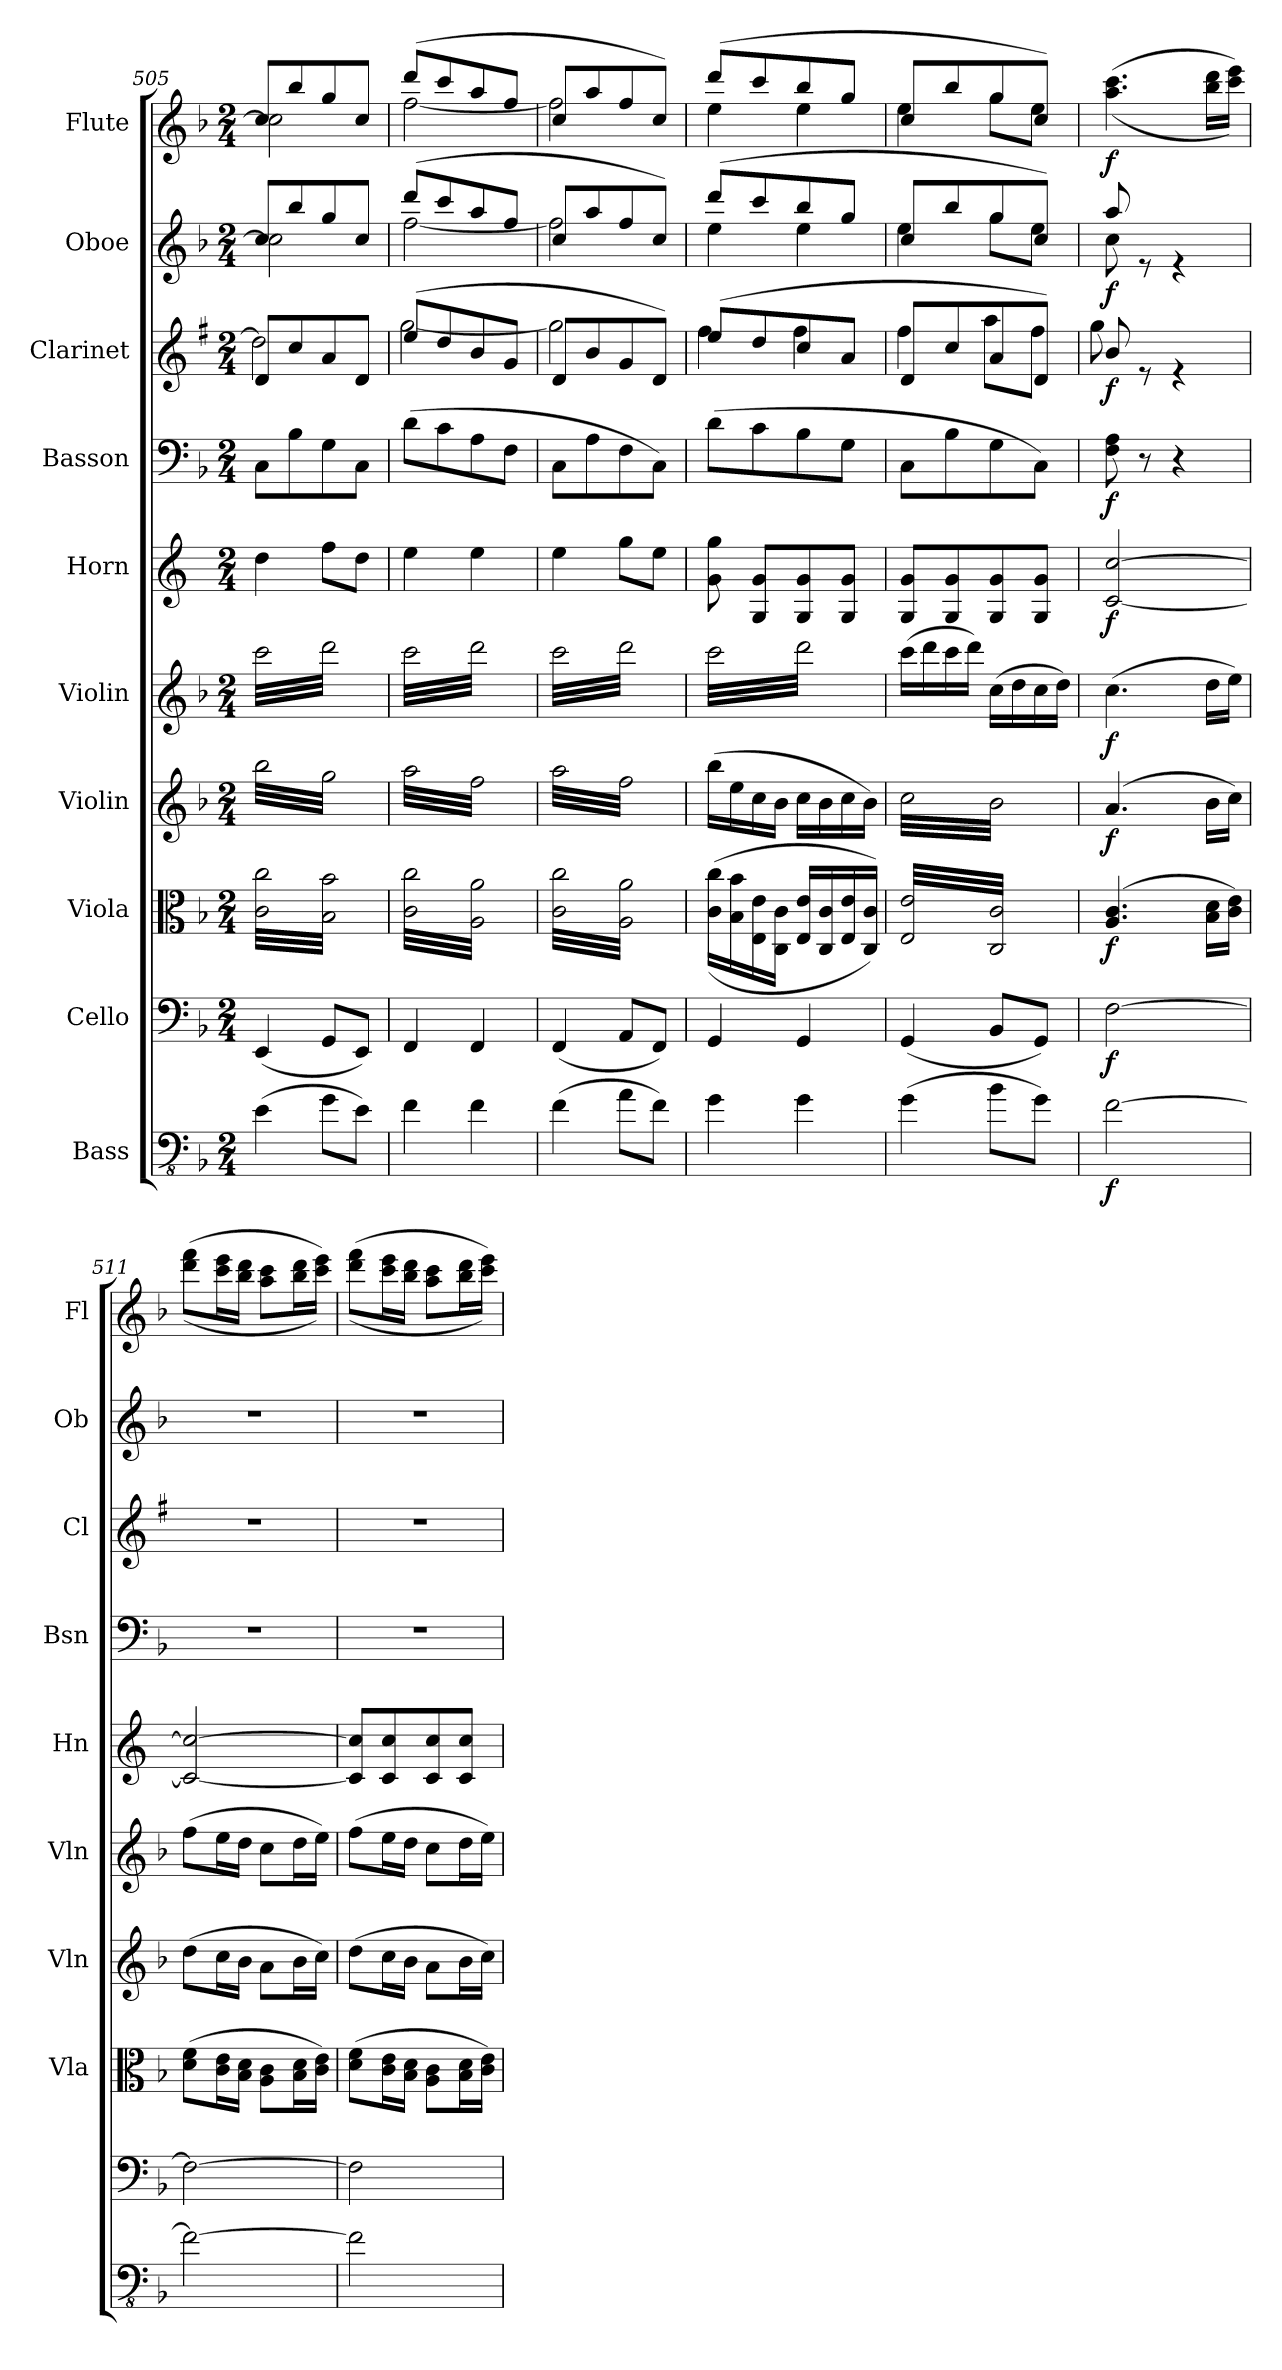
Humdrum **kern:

**kern	**dynam	**kern	**dynam	**kern	**dynam	**kern	**dynam	**kern	**dynam	**kern	**dynam	**kern	**dynam	**kern	**dynam	**kern	**dynam	**kern	**dynam
*part10	*part10	*part9	*part9	*part8	*part8	*part7	*part7	*part6	*part6	*part5	*part5	*part4	*part4	*part3	*part3	*part2	*part2	*part1	*part1
*staff10	*staff10	*staff9	*staff9	*staff8	*staff8	*staff7	*staff7	*staff6	*staff6	*staff5	*staff5	*staff4	*staff4	*staff3	*staff3	*staff2	*staff2	*staff1	*staff1
*I"Bass	*	*I"Cello	*	*I"Viola	*	*I"Violin	*	*I"Violin	*	*I"Horn	*	*I"Basson	*	*I"Clarinet	*	*I"Oboe	*	*I"Flute	*
*	*	*	*	*I'Vla	*	*I'Vln	*	*I'Vln	*	*I'Hn	*	*I'Bsn	*	*I'Cl	*	*I'Ob	*	*I'Fl	*
*clefFv4	*	*clefF4	*	*clefC3	*	*clefG2	*	*clefG2	*	*clefG2	*	*clefF4	*	*clefG2	*	*clefG2	*	*clefG2	*
*ITrd7c12	*	*	*	*	*	*	*	*	*	*ITrd4c7	*	*	*	*ITrd1c2	*	*	*	*	*
*k[b-]	*	*k[b-]	*	*k[b-]	*	*k[b-]	*	*k[b-]	*	*k[b-]	*	*k[b-]	*	*k[b-]	*	*k[b-]	*	*k[b-]	*
*M2/4	*	*M2/4	*	*M2/4	*	*M2/4	*	*M2/4	*	*M2/4	*	*M2/4	*	*M2/4	*	*M2/4	*	*M2/4	*
=505	=505	=505	=505	=505	=505	=505	=505	=505	=505	=505	=505	=505	=505	=505	=505	=505	=505	=505	=505
*	*	*	*	*	*	*	*	*	*	*	*	*	*	*^	*	*^	*	*^	*
*	*	*	*	*tremolo	*	*	*	*	*	*	*	*	*	*	*	*	*	*	*	*	*	*
*	*	*	*	*	*	*tremolo	*	*	*	*	*	*	*	*	*	*	*	*	*	*	*	*
*	*	*	*	*	*	*	*	*tremolo	*	*	*	*	*	*	*	*	*	*	*	*	*	*
(>4EE\	.	(<4EE/	.	32c\ 32cc\LLL	.	32bb-\LLL	.	32ccc\LLL	.	4g\	.	8C\L	.	8c/L	2cc\]	.	8cc/L	2cc\]	.	8cc/L	2cc\]	.
.	.	.	.	32B-\ 32b-\	.	32gg\	.	32ddd\	.	.	.	.	.	.	.	.	.	.	.	.	.	.
.	.	.	.	32c\ 32cc\	.	32bb-\	.	32ccc\	.	.	.	.	.	.	.	.	.	.	.	.	.	.
.	.	.	.	32B-\ 32b-\	.	32gg\	.	32ddd\	.	.	.	.	.	.	.	.	.	.	.	.	.	.
.	.	.	.	32c\ 32cc\	.	32bb-\	.	32ccc\	.	.	.	8B-\	.	8b-/	.	.	8bb-/	.	.	8bb-/	.	.
.	.	.	.	32B-\ 32b-\	.	32gg\	.	32ddd\	.	.	.	.	.	.	.	.	.	.	.	.	.	.
.	.	.	.	32c\ 32cc\	.	32bb-\	.	32ccc\	.	.	.	.	.	.	.	.	.	.	.	.	.	.
.	.	.	.	32B-\ 32b-\	.	32gg\	.	32ddd\	.	.	.	.	.	.	.	.	.	.	.	.	.	.
8GG\L	.	8GG/L	.	32c\ 32cc\	.	32bb-\	.	32ccc\	.	8b-\L	.	8G\	.	8g/	.	.	8gg/	.	.	8gg/	.	.
.	.	.	.	32B-\ 32b-\	.	32gg\	.	32ddd\	.	.	.	.	.	.	.	.	.	.	.	.	.	.
.	.	.	.	32c\ 32cc\	.	32bb-\	.	32ccc\	.	.	.	.	.	.	.	.	.	.	.	.	.	.
.	.	.	.	32B-\ 32b-\	.	32gg\	.	32ddd\	.	.	.	.	.	.	.	.	.	.	.	.	.	.
8EE\J)	.	8EE/J)	.	32c\ 32cc\	.	32bb-\	.	32ccc\	.	8g\J	.	8C\J	.	8c/J	.	.	8cc/J	.	.	8cc/J	.	.
.	.	.	.	32B-\ 32b-\	.	32gg\	.	32ddd\	.	.	.	.	.	.	.	.	.	.	.	.	.	.
.	.	.	.	32c\ 32cc\	.	32bb-\	.	32ccc\	.	.	.	.	.	.	.	.	.	.	.	.	.	.
.	.	.	.	32B-\ 32b-\JJJ	.	32gg\JJJ	.	32ddd\JJJ	.	.	.	.	.	.	.	.	.	.	.	.	.	.
=506	=506	=506	=506	=506	=506	=506	=506	=506	=506	=506	=506	=506	=506	=506	=506	=506	=506	=506	=506	=506	=506	=506
4FF\	.	4FF/	.	(>32c\ 32cc\LLL	.	(>32aa\LLL	.	(>32ccc\LLL	.	4a\	.	(>8d\L	.	(>8dd/L	[2ff\	.	(>8ddd/L	[2ff\	.	(>8ddd/L	[2ff\	.
.	.	.	.	32A\ 32a\	.	32ff\	.	32ddd\	.	.	.	.	.	.	.	.	.	.	.	.	.	.
.	.	.	.	32c\ 32cc\	.	32aa\	.	32ccc\	.	.	.	.	.	.	.	.	.	.	.	.	.	.
.	.	.	.	32A\ 32a\	.	32ff\	.	32ddd\	.	.	.	.	.	.	.	.	.	.	.	.	.	.
.	.	.	.	32c\ 32cc\	.	32aa\	.	32ccc\	.	.	.	8c\	.	8cc/	.	.	8ccc/	.	.	8ccc/	.	.
.	.	.	.	32A\ 32a\	.	32ff\	.	32ddd\	.	.	.	.	.	.	.	.	.	.	.	.	.	.
.	.	.	.	32c\ 32cc\	.	32aa\	.	32ccc\	.	.	.	.	.	.	.	.	.	.	.	.	.	.
.	.	.	.	32A\ 32a\	.	32ff\	.	32ddd\	.	.	.	.	.	.	.	.	.	.	.	.	.	.
4FF\	.	4FF/	.	32c\ 32cc\	.	32aa\	.	32ccc\	.	4a\	.	8A\	.	8a/	.	.	8aa/	.	.	8aa/	.	.
.	.	.	.	32A\ 32a\	.	32ff\	.	32ddd\	.	.	.	.	.	.	.	.	.	.	.	.	.	.
.	.	.	.	32c\ 32cc\	.	32aa\	.	32ccc\	.	.	.	.	.	.	.	.	.	.	.	.	.	.
.	.	.	.	32A\ 32a\	.	32ff\	.	32ddd\	.	.	.	.	.	.	.	.	.	.	.	.	.	.
.	.	.	.	32c\ 32cc\	.	32aa\	.	32ccc\	.	.	.	8F\J	.	8f/J	.	.	8ff/J	.	.	8ff/J	.	.
.	.	.	.	32A\ 32a\	.	32ff\	.	32ddd\	.	.	.	.	.	.	.	.	.	.	.	.	.	.
.	.	.	.	32c\ 32cc\	.	32aa\	.	32ccc\	.	.	.	.	.	.	.	.	.	.	.	.	.	.
.	.	.	.	32A\ 32a\JJJ	.	32ff\JJJ	.	32ddd\JJJ	.	.	.	.	.	.	.	.	.	.	.	.	.	.
=507	=507	=507	=507	=507	=507	=507	=507	=507	=507	=507	=507	=507	=507	=507	=507	=507	=507	=507	=507	=507	=507	=507
(>4FF\	.	(<4FF/	.	32c\ 32cc\LLL	.	32aa\LLL	.	32ccc\LLL	.	4a\	.	8C\L	.	8c/L	2ff\]	.	8cc/L	2ff\]	.	8cc/L	2ff\]	.
.	.	.	.	32A\ 32a\)	.	32ff\)	.	32ddd\)	.	.	.	.	.	.	.	.	.	.	.	.	.	.
.	.	.	.	32c\ 32cc\	.	32aa\	.	32ccc\	.	.	.	.	.	.	.	.	.	.	.	.	.	.
.	.	.	.	32A\ 32a\)	.	32ff\)	.	32ddd\)	.	.	.	.	.	.	.	.	.	.	.	.	.	.
.	.	.	.	32c\ 32cc\	.	32aa\	.	32ccc\	.	.	.	8A\	.	8a/	.	.	8aa/	.	.	8aa/	.	.
.	.	.	.	32A\ 32a\)	.	32ff\)	.	32ddd\)	.	.	.	.	.	.	.	.	.	.	.	.	.	.
.	.	.	.	32c\ 32cc\	.	32aa\	.	32ccc\	.	.	.	.	.	.	.	.	.	.	.	.	.	.
.	.	.	.	32A\ 32a\)	.	32ff\)	.	32ddd\)	.	.	.	.	.	.	.	.	.	.	.	.	.	.
8AA\L	.	8AA/L	.	32c\ 32cc\	.	32aa\	.	32ccc\	.	8cc\L	.	8F\	.	8f/	.	.	8ff/	.	.	8ff/	.	.
.	.	.	.	32A\ 32a\)	.	32ff\)	.	32ddd\)	.	.	.	.	.	.	.	.	.	.	.	.	.	.
.	.	.	.	32c\ 32cc\	.	32aa\	.	32ccc\	.	.	.	.	.	.	.	.	.	.	.	.	.	.
.	.	.	.	32A\ 32a\)	.	32ff\)	.	32ddd\)	.	.	.	.	.	.	.	.	.	.	.	.	.	.
8FF\J)	.	8FF/J)	.	32c\ 32cc\	.	32aa\	.	32ccc\	.	8a\J	.	8C\J)	.	8c/J)	.	.	8cc/J)	.	.	8cc/J)	.	.
.	.	.	.	32A\ 32a\)	.	32ff\)	.	32ddd\)	.	.	.	.	.	.	.	.	.	.	.	.	.	.
.	.	.	.	32c\ 32cc\	.	32aa\	.	32ccc\	.	.	.	.	.	.	.	.	.	.	.	.	.	.
.	.	.	.	32A\ 32a\)JJJ	.	32ff\)JJJ	.	32ddd\)JJJ	.	.	.	.	.	.	.	.	.	.	.	.	.	.
*	*	*	*	*	*	*Xtremolo	*	*	*	*	*	*	*	*	*	*	*	*	*	*	*	*
*	*	*	*	*Xtremolo	*	*	*	*	*	*	*	*	*	*	*	*	*	*	*	*	*	*
=508	=508	=508	=508	=508	=508	=508	=508	=508	=508	=508	=508	=508	=508	=508	=508	=508	=508	=508	=508	=508	=508	=508
4GG\	.	4GG/	.	(>(<16c\ 16cc\LL	.	(>16bb-\LL	.	(>32ccc\LLL	.	8c\ 8cc\	.	(>8d\L	.	(>8dd/L	4ee\	.	(>8ddd/L	4ee\	.	(>8ddd/L	4ee\	.
.	.	.	.	.	.	.	.	32ddd\)	.	.	.	.	.	.	.	.	.	.	.	.	.	.
.	.	.	.	16B-\ 16b-\	.	16ee\	.	32ccc\	.	.	.	.	.	.	.	.	.	.	.	.	.	.
.	.	.	.	.	.	.	.	32ddd\)	.	.	.	.	.	.	.	.	.	.	.	.	.	.
.	.	.	.	16E\ 16e\	.	16cc\	.	32ccc\	.	8C/ 8c/L	.	8c\	.	8cc/	.	.	8ccc/	.	.	8ccc/	.	.
.	.	.	.	.	.	.	.	32ddd\)	.	.	.	.	.	.	.	.	.	.	.	.	.	.
.	.	.	.	16C\ 16c\JJ	.	16b-\JJ	.	32ccc\	.	.	.	.	.	.	.	.	.	.	.	.	.	.
.	.	.	.	.	.	.	.	32ddd\)	.	.	.	.	.	.	.	.	.	.	.	.	.	.
4GG\	.	4GG/	.	16E/ 16e/LL	.	16cc\LL	.	32ccc\	.	8C/ 8c/	.	8B-\	.	8b-/	4ee\	.	8bb-/	4ee\	.	8bb-/	4ee\	.
.	.	.	.	.	.	.	.	32ddd\)	.	.	.	.	.	.	.	.	.	.	.	.	.	.
.	.	.	.	16C/ 16c/	.	16b-\	.	32ccc\	.	.	.	.	.	.	.	.	.	.	.	.	.	.
.	.	.	.	.	.	.	.	32ddd\)	.	.	.	.	.	.	.	.	.	.	.	.	.	.
.	.	.	.	16E/ 16e/	.	16cc\	.	32ccc\	.	8C/ 8c/J	.	8G\J	.	8g/J	.	.	8gg/J	.	.	8gg/J	.	.
.	.	.	.	.	.	.	.	32ddd\)	.	.	.	.	.	.	.	.	.	.	.	.	.	.
.	.	.	.	16C/ 16c/JJ))	.	16b-\JJ)	.	32ccc\	.	.	.	.	.	.	.	.	.	.	.	.	.	.
.	.	.	.	.	.	.	.	32ddd\)JJJ	.	.	.	.	.	.	.	.	.	.	.	.	.	.
*	*	*	*	*	*	*	*	*Xtremolo	*	*	*	*	*	*	*	*	*	*	*	*	*	*
!!LO:PB:g=z	!!
=509	=509	=509	=509	=509	=509	=509	=509	=509	=509	=509	=509	=509	=509	=509	=509	=509	=509	=509	=509	=509	=509	=509
*	*	*	*	*tremolo	*	*	*	*	*	*	*	*	*	*	*	*	*	*	*	*	*	*
*	*	*	*	*	*	*tremolo	*	*	*	*	*	*	*	*	*	*	*	*	*	*	*	*
(>4GG\	.	(<4GG/	.	32E/ 32e/LLL	.	32cc\LLL	.	(>16ccc\LL	.	8C/ 8c/L	.	8C\L	.	8c/L	4ee\	.	8cc/L	4ee\	.	8cc/L	4ee\	.
.	.	.	.	32C/ 32c/	.	32b-\	.	.	.	.	.	.	.	.	.	.	.	.	.	.	.	.
.	.	.	.	32E/ 32e/	.	32cc\	.	16ddd\	.	.	.	.	.	.	.	.	.	.	.	.	.	.
.	.	.	.	32C/ 32c/	.	32b-\	.	.	.	.	.	.	.	.	.	.	.	.	.	.	.	.
.	.	.	.	32E/ 32e/	.	32cc\	.	16ccc\	.	8C/ 8c/	.	8B-\	.	8b-/	.	.	8bb-/	.	.	8bb-/	.	.
.	.	.	.	32C/ 32c/	.	32b-\	.	.	.	.	.	.	.	.	.	.	.	.	.	.	.	.
.	.	.	.	32E/ 32e/	.	32cc\	.	16ddd\JJ)	.	.	.	.	.	.	.	.	.	.	.	.	.	.
.	.	.	.	32C/ 32c/	.	32b-\	.	.	.	.	.	.	.	.	.	.	.	.	.	.	.	.
8BB-\L	.	8BB-/L	.	32E/ 32e/	.	32cc\	.	(>16cc\LL	.	8C/ 8c/	.	8G\	.	8g/	8gg\L	.	8gg/	8gg\L	.	8gg/	8gg\L	.
.	.	.	.	32C/ 32c/	.	32b-\	.	.	.	.	.	.	.	.	.	.	.	.	.	.	.	.
.	.	.	.	32E/ 32e/	.	32cc\	.	16dd\	.	.	.	.	.	.	.	.	.	.	.	.	.	.
.	.	.	.	32C/ 32c/	.	32b-\	.	.	.	.	.	.	.	.	.	.	.	.	.	.	.	.
8GG\J)	.	8GG/J)	.	32E/ 32e/	.	32cc\	.	16cc\	.	8C/ 8c/J	.	8C\J)	.	8c/J)	8ee\J	.	8cc/J)	8ee\J	.	8cc/J)	8ee\J	.
.	.	.	.	32C/ 32c/	.	32b-\	.	.	.	.	.	.	.	.	.	.	.	.	.	.	.	.
.	.	.	.	32E/ 32e/	.	32cc\	.	16dd\JJ)	.	.	.	.	.	.	.	.	.	.	.	.	.	.
.	.	.	.	32C/ 32c/JJJ	.	32b-\JJJ	.	.	.	.	.	.	.	.	.	.	.	.	.	.	.	.
*	*	*	*	*	*	*Xtremolo	*	*	*	*	*	*	*	*	*	*	*	*	*	*	*	*
*	*	*	*	*Xtremolo	*	*	*	*	*	*	*	*	*	*	*	*	*	*	*	*	*	*
*	*	*	*	*	*	*	*	*	*	*	*	*	*	*	*	*	*	*	*	*v	*v	*
=510	=510	=510	=510	=510	=510	=510	=510	=510	=510	=510	=510	=510	=510	=510	=510	=510	=510	=510	=510	=510	=510
!	!LO:DY:b	!	!LO:DY:b	!	!LO:DY:b	!	!LO:DY:b	!	!LO:DY:b	!	!LO:DY:b	!	!LO:DY:b	!	!	!LO:DY:b	!	!	!LO:DY:b	!	!LO:DY:b
[2FF\	f	[2F\	f	(>4.A/ 4.c/	f	(>4.a/	f	(>4.cc\	f	[2F/ [2f/	f	8F\ 8A\	f	8a/	8ff\	f	8aa/	8cc\	f	(<(>4.aa\ 4.ccc\	f
.	.	.	.	.	.	.	.	.	.	.	.	.	.	.	.	.	.	.	.	.	.
.	.	.	.	.	.	.	.	.	.	.	.	.	.	.	.	.	.	.	.	.	.
.	.	.	.	.	.	.	.	.	.	.	.	.	.	.	.	.	.	.	.	.	.
.	.	.	.	.	.	.	.	.	.	.	.	8r	.	8re	4.ryy	.	8re	4.ryy	.	.	.
.	.	.	.	.	.	.	.	.	.	.	.	.	.	.	.	.	.	.	.	.	.
.	.	.	.	.	.	.	.	.	.	.	.	.	.	.	.	.	.	.	.	.	.
.	.	.	.	.	.	.	.	.	.	.	.	.	.	.	.	.	.	.	.	.	.
.	.	.	.	.	.	.	.	.	.	.	.	4r	.	4re	.	.	4re	.	.	.	.
.	.	.	.	16B-\ 16d\LL	.	16b-\LL	.	16dd\LL	.	.	.	.	.	.	.	.	.	.	.	16bb-\ 16ddd\LL	.
.	.	.	.	16c\ 16e\JJ)	.	16cc\JJ)	.	16ee\JJ)	.	.	.	.	.	.	.	.	.	.	.	16ccc\ 16eee\JJ))	.
*	*	*	*	*	*	*	*	*	*	*	*	*	*	*v	*v	*	*	*	*	*	*
*	*	*	*	*	*	*	*	*	*	*	*	*	*	*	*	*v	*v	*	*	*
=511	=511	=511	=511	=511	=511	=511	=511	=511	=511	=511	=511	=511	=511	=511	=511	=511	=511	=511	=511
2FF\_	.	2F\_	.	(>8d\ 8f\L	.	(>8dd\L	.	(>8ff\L	.	2F/_ 2f/_	.	2r	.	2r	.	2r	.	(<(>8ddd\ 8fff\L	.
.	.	.	.	16c\ 16e\L	.	16cc\L	.	16ee\L	.	.	.	.	.	.	.	.	.	16ccc\ 16eee\L	.
.	.	.	.	16B-\ 16d\JJ	.	16b-\JJ	.	16dd\JJ	.	.	.	.	.	.	.	.	.	16bb-\ 16ddd\JJ	.
.	.	.	.	8A\ 8c\L	.	8a\L	.	8cc\L	.	.	.	.	.	.	.	.	.	8aa\ 8ccc\L	.
.	.	.	.	16B-\ 16d\L	.	16b-\L	.	16dd\L	.	.	.	.	.	.	.	.	.	16bb-\ 16ddd\L	.
.	.	.	.	16c\ 16e\JJ)	.	16cc\JJ)	.	16ee\JJ)	.	.	.	.	.	.	.	.	.	16ccc\ 16eee\JJ))	.
=512	=512	=512	=512	=512	=512	=512	=512	=512	=512	=512	=512	=512	=512	=512	=512	=512	=512	=512	=512
2FF\]	.	2F\]	.	(>8d\ 8f\L	.	(>8dd\L	.	(>8ff\L	.	8F/] 8f/]L	.	2r	.	2r	.	2r	.	(<(>8ddd\ 8fff\L	.
.	.	.	.	16c\ 16e\L	.	16cc\L	.	16ee\L	.	8F/ 8f/	.	.	.	.	.	.	.	16ccc\ 16eee\L	.
.	.	.	.	16B-\ 16d\JJ	.	16b-\JJ	.	16dd\JJ	.	.	.	.	.	.	.	.	.	16bb-\ 16ddd\JJ	.
.	.	.	.	8A\ 8c\L	.	8a\L	.	8cc\L	.	8F/ 8f/	.	.	.	.	.	.	.	8aa\ 8ccc\L	.
.	.	.	.	16B-\ 16d\L	.	16b-\L	.	16dd\L	.	8F/ 8f/J	.	.	.	.	.	.	.	16bb-\ 16ddd\L	.
.	.	.	.	16c\ 16e\JJ)	.	16cc\JJ)	.	16ee\JJ)	.	.	.	.	.	.	.	.	.	16ccc\ 16eee\JJ))	.
=	=	=	=	=	=	=	=	=	=	=	=	=	=	=	=	=	=	=	=
*-	*-	*-	*-	*-	*-	*-	*-	*-	*-	*-	*-	*-	*-	*-	*-	*-	*-	*-	*-
